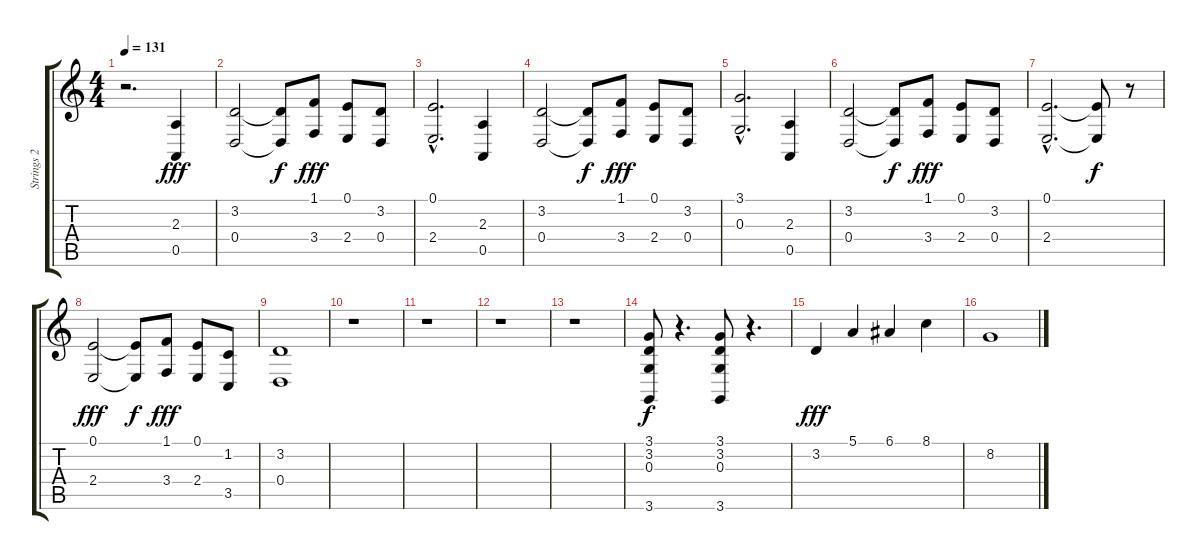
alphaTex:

\track ("Strings 2" "Strings 2") {instrument stringensemble1}
\staff {score tabs}
\tuning (E4 B3 G3 D3 A2 E2) {hide}
\ts (4 4)
\tempo 131
\clef g2
\ks c
r.2{d dy fff instrument stringensemble1} (2.3 0.5).4 |
(3.2 0.4).2 (3.2{t} 0.4{t}).8{dy f} (1.1 3.4).8{dy fff} (0.1 2.4).8 (3.2 0.4).8 |
(0.1{hac} 2.4{hac}).2{d} (2.3 0.5).4 |
(3.2 0.4).2 (3.2{t} 0.4{t}).8{dy f} (1.1 3.4).8{dy fff} (0.1 2.4).8 (3.2 0.4).8 |
(3.1{hac} 0.3{hac}).2{d} (2.3 0.5).4 |
(3.2 0.4).2 (3.2{t} 0.4{t}).8{dy f} (1.1 3.4).8{dy fff} (0.1 2.4).8 (3.2 0.4).8 |
(0.1{hac} 2.4{hac}).2{d} (0.1{t} 2.4{t}).8{dy f} r.8 |
(0.1 2.4).2{dy fff} (0.1{t} 2.4{t}).8{dy f} (1.1 3.4).8{dy fff} (0.1 2.4).8 (1.2 3.5).8 |
(3.2 0.4).1 |
r.1 |
r.1 |
r.1 |
r.1 |
(3.1 3.2 0.3 3.6).8{dy f} r.4{d} (3.1 3.2 0.3 3.6).8 r.4{d} |
3.2.4{dy fff} 5.1.4 6.1.4 8.1.4 |
8.2.1
